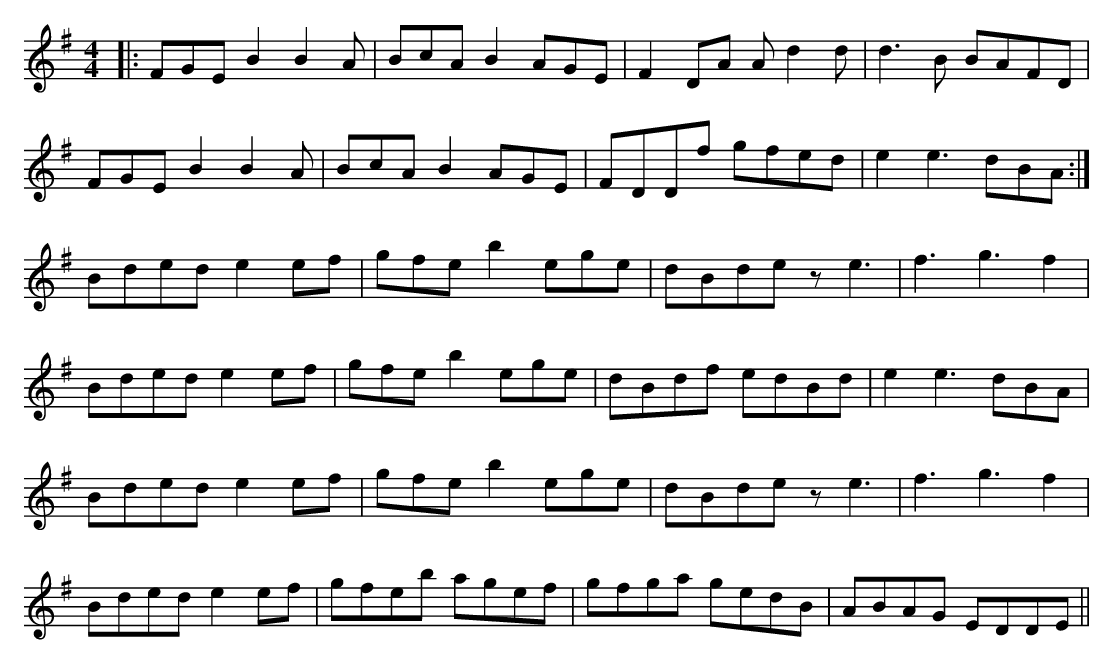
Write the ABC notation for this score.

X:1
M:4/4
K:Emin
|:FGE B2 B2 A|BcA B2 AGE|F2 DA A d2 d|d3 B BAFD|
FGE B2 B2A|BcA B2 AGE|FDDf gfed|e2 e3 dBA:|
Bded e2 ef|gfe b2 ege|dBde z e3|f3 g3 f2|
Bded e2 ef|gfe b2 ege|dBdf edBd|e2 e3 dBA|
Bded e2 ef|gfe b2 ege|dBde z e3|f3 g3 f2|
Bded e2 ef|gfeb agef|gfga gedB|ABAG EDDE||
